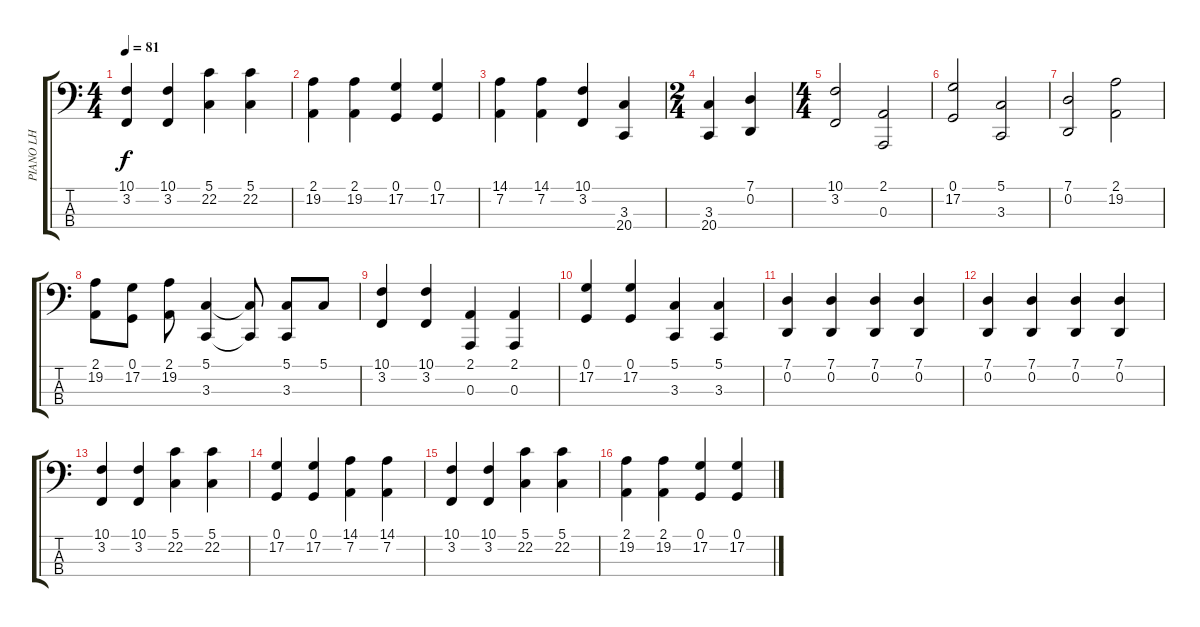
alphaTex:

\track ("PIANO LH" "PIANO LH") {instrument acousticgrandpiano}
\staff {score tabs}
\tuning (G2 D2 A1 E1) {hide}
\ts (4 4)
\tempo 81
\clef f4
\ks c
(10.1 3.2).4{dy f} (10.1 3.2).4 (5.1 22.2).4 (5.1 22.2).4 |
(2.1 19.2).4 (2.1 19.2).4 (0.1 17.2).4 (0.1 17.2).4 |
(14.1 7.2).4 (14.1 7.2).4 (10.1 3.2).4 (3.3 20.4).4 |
\ts (2 4)
(3.3 20.4).4 (7.1 0.2).4 |
\ts (4 4)
(10.1 3.2).2 (2.1 0.3).2 |
(0.1 17.2).2 (5.1 3.3).2 |
(7.1 0.2).2 (2.1 19.2).2 |
(2.1 19.2).8 (0.1 17.2).8 (2.1 19.2).8 (5.1 3.3).4 (5.1{t} 3.3{t}).8 (5.1 3.3).8 5.1.8 |
(10.1 3.2).4 (10.1 3.2).4 (2.1 0.3).4 (2.1 0.3).4 |
(0.1 17.2).4 (0.1 17.2).4 (5.1 3.3).4 (5.1 3.3).4 |
(7.1 0.2).4 (7.1 0.2).4 (7.1 0.2).4 (7.1 0.2).4 |
(7.1 0.2).4 (7.1 0.2).4 (7.1 0.2).4 (7.1 0.2).4 |
(10.1 3.2).4 (10.1 3.2).4 (5.1 22.2).4 (5.1 22.2).4 |
(0.1 17.2).4 (0.1 17.2).4 (14.1 7.2).4 (14.1 7.2).4 |
(10.1 3.2).4 (10.1 3.2).4 (5.1 22.2).4 (5.1 22.2).4 |
(2.1 19.2).4 (2.1 19.2).4 (0.1 17.2).4 (0.1 17.2).4
